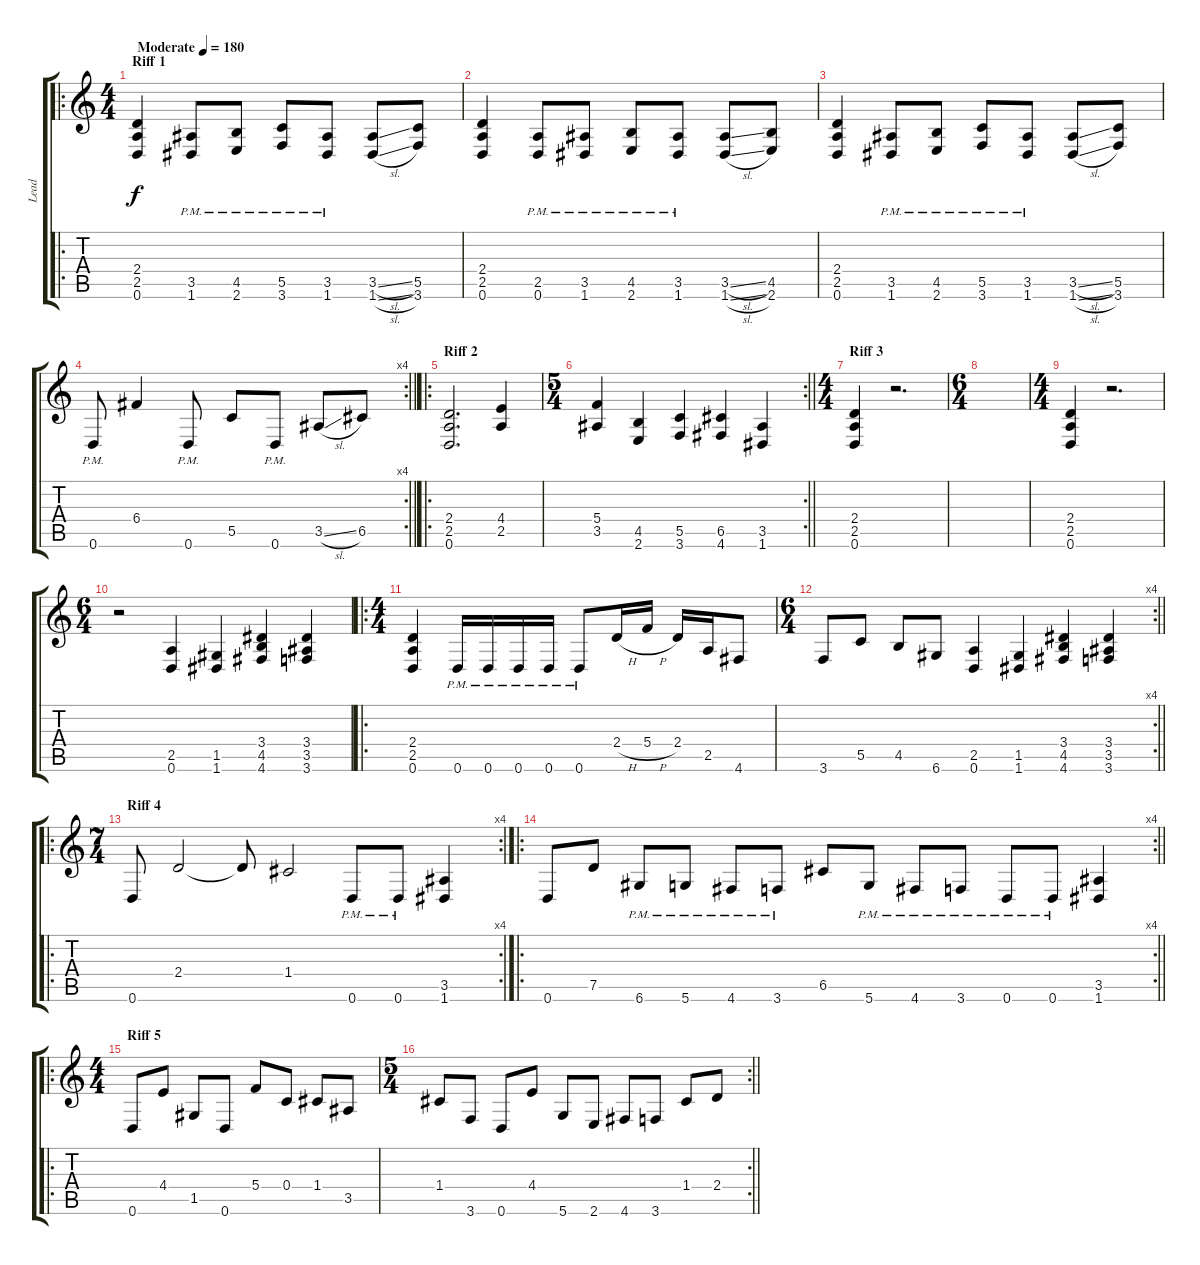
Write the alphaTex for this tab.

\track ("Lead" "Lead") {instrument distortionguitar}
\staff {score tabs}
\tuning (D4 A3 F3 C3 G2 D2) {hide}
\ro
\ts (4 4)
\section ("" "Riff 1")
\tempo (180 "Moderate")
\clef g2
\ks c
(2.4 2.5 0.6).4{dy f instrument distortionguitar} (3.5{pm} 1.6{pm}).8 (4.5{pm} 2.6{pm}).8 (5.5{pm} 3.6{pm}).8 (3.5{pm} 1.6{pm}).8 (3.5{sl} 1.6{sl}).8 (5.5 3.6).8 |
(2.4 2.5 0.6).4 (2.5{pm} 0.6{pm}).8 (3.5{pm} 1.6{pm}).8 (4.5{pm} 2.6{pm}).8 (3.5{pm} 1.6{pm}).8 (3.5{sl} 1.6{sl}).8 (4.5 2.6).8 |
(2.4 2.5 0.6).4 (3.5{pm} 1.6{pm}).8 (4.5{pm} 2.6{pm}).8 (5.5{pm} 3.6{pm}).8 (3.5{pm} 1.6{pm}).8 (3.5{sl} 1.6{sl}).8 (5.5 3.6).8 |
\rc 4
\barLineRight lightlight
0.6{pm}.8 6.4.4 0.6{pm}.8 5.5.8 0.6{pm}.8 3.5{sl}.8 6.5.8 |
\ro
\section ("" "Riff 2")
(2.4 2.5 0.6).2{d} (4.4 2.5).4 |
\rc 2
\ts (5 4)
\barLineRight lightlight
(5.4 3.5).4 (4.5 2.6).4 (5.5 3.6).4 (6.5 4.6).4 (3.5 1.6).4 |
\ts (4 4)
\section ("" "Riff 3")
(2.4 2.5 0.6).4 r.2{d} |
\ts (6 4)
|
\ts (4 4)
(2.4 2.5 0.6).4 r.2{d} |
\ts (6 4)
r.2 (2.5 0.6).4 (1.5 1.6).4 (3.4 4.5 4.6).4 (3.4 3.5 3.6).4 |
\ro
\ts (4 4)
(2.4 2.5 0.6).4 0.6{pm}.16 0.6{pm}.16 0.6{pm}.16 0.6{pm}.16 0.6{pm}.8 2.4{h}.16 5.4{h}.16 2.4.16 2.5.16 4.6.8 |
\rc 4
\ts (6 4)
\barLineRight lightlight
3.6.8 5.5.8 4.5.8 6.6.8 (2.5 0.6).4 (1.5 1.6).4 (3.4 4.5 4.6).4 (3.4 3.5 3.6).4 |
\ro
\rc 4
\ts (7 4)
\section ("" "Riff 4")
0.6.8 2.4.2 2.4{t}.8 1.4.2 0.6{pm}.8 0.6{pm}.8 (3.5 1.6).4 |
\ro
\rc 4
\barLineRight lightlight
0.6.8 7.5.8 6.6{pm}.8 5.6{pm}.8 4.6{pm}.8 3.6{pm}.8 6.5.8 5.6{pm}.8 4.6{pm}.8 3.6{pm}.8 0.6{pm}.8 0.6{pm}.8 (3.5 1.6).4 |
\ro
\ts (4 4)
\section ("" "Riff 5")
0.6.8 4.4.8 1.5.8 0.6.8 5.4.8 0.4.8 1.4.8 3.5.8 |
\rc 2
\ts (5 4)
\barLineRight lightlight
1.4.8 3.6.8 0.6.8 4.4.8 5.6.8 2.6.8 4.6.8 3.6.8 1.4.8 2.4.8
